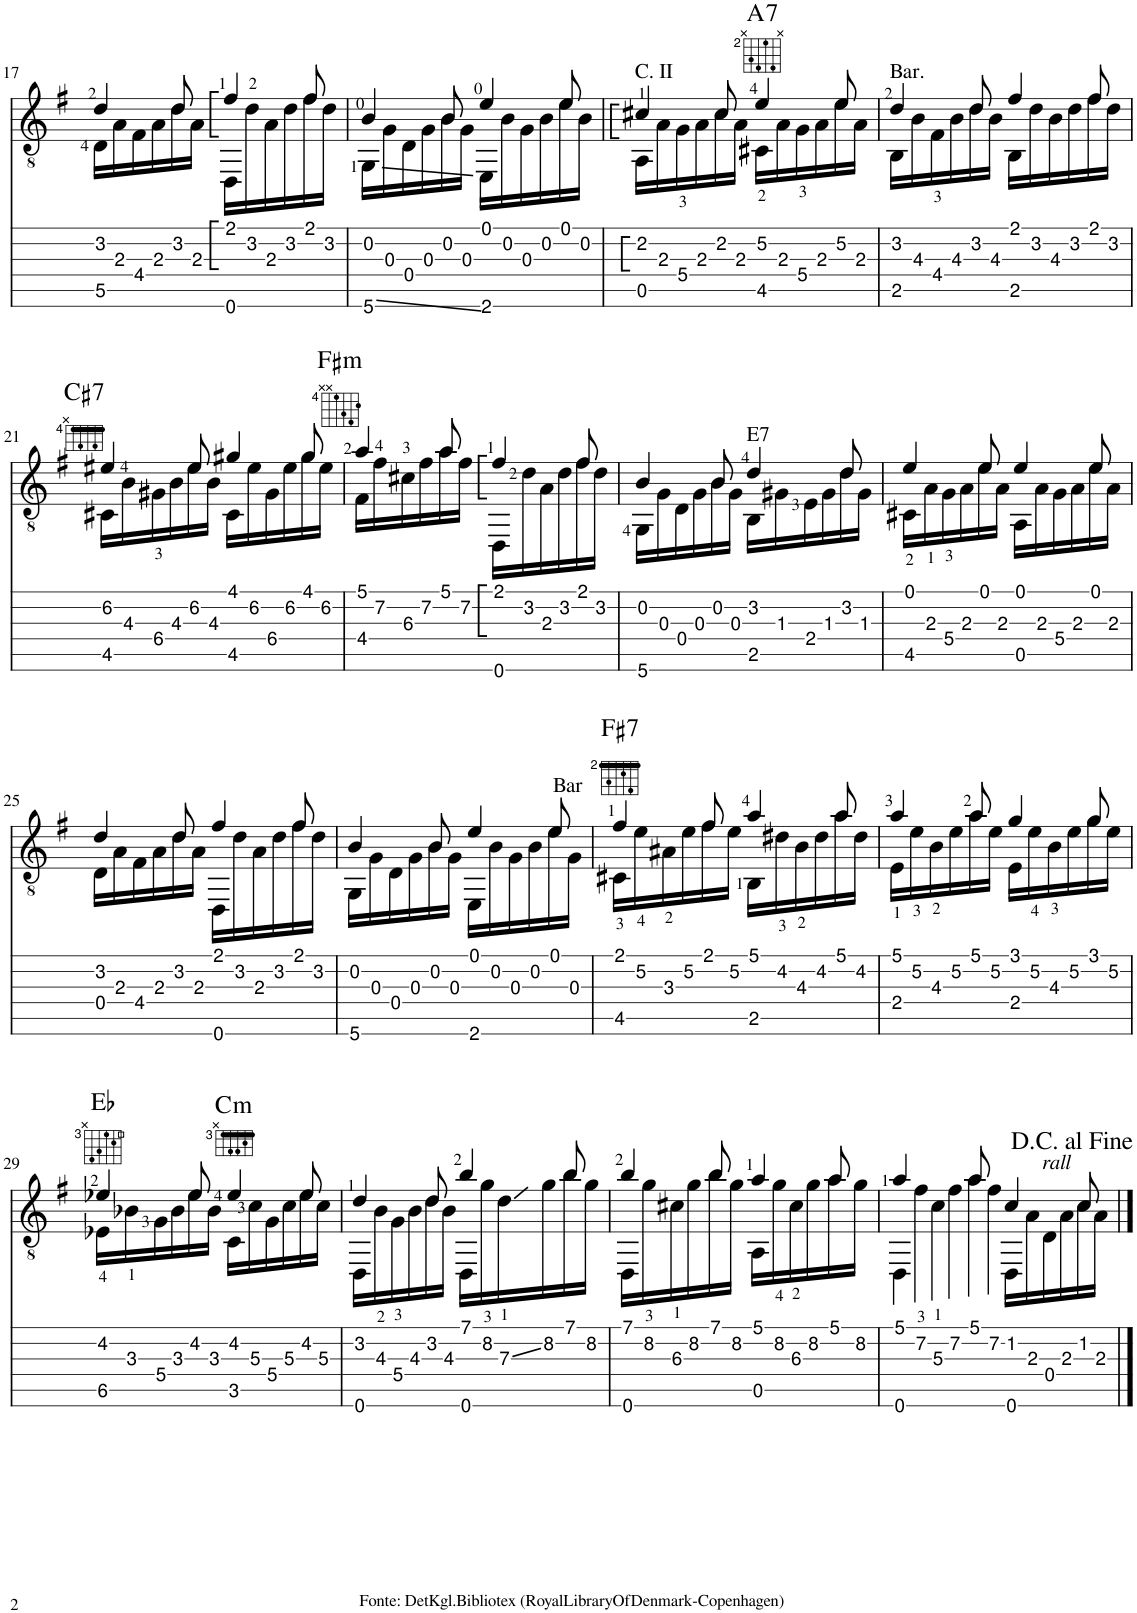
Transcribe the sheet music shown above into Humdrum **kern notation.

**kern	**kern	**harte
*part1	*part1	*part1
*staff2	*staff1	*
*I"Guitar	*	*
*I'Guit.	*	*
!!LO:PB:g=z
*	*clefGv2	*
*k[f#]	*k[f#]	*
*M6/8	*M6/8	*
=17	=17	=17
*^	*^	*
4d	16DLL	4d/	16D\LL	.
.	16A	.	16A\	.
.	16F#	.	16F#\	.
.	16A	.	16A\	.
8d	16d	8d/	16d\	.
.	16AJJ	.	16A\JJ	.
4f#	16DDLL	4f#/	16DD\LL	.
.	16d	.	16d\	.
.	16A	.	16A\	.
.	16d	.	16d\	.
8f#	16f#	8f#/	16f#\	.
.	16dJJ	.	16d\JJ	.
=18	=18	=18	=18	=18
4B	16GGLL	4B/	16GG\LL	.
.	16G	.	16G\	.
.	16D	.	16D\	.
.	16G	.	16G\	.
8B	16B	8B/	16B\	.
.	16GJJ	.	16G\JJ	.
4e	16EELL	4e/	16EE\LL	.
.	16B	.	16B\	.
.	16G	.	16G\	.
.	16B	.	16B\	.
8e	16e	8e/	16e\	.
.	16BJJ	.	16B\JJ	.
=19	=19	=19	=19	=19
!	!	!LO:TX:a:t=C. II	!	!
4c#	16AALL	4c#X/	16AA\LL	.
.	16A	.	16A\	.
.	16G	.	16G\	.
.	16A	.	16A\	.
8c#	16c#	8c#/	16c#\	.
.	16AJJ	.	16A\JJ	.
!	!	!	!	!LO:H:kt=7
4e	16C#LL	4e/	16C#X\LL	A:7
.	16A	.	16A\	.
.	16G	.	16G\	.
.	16A	.	16A\	.
8e	16e	8e/	16e\	.
.	16AJJ	.	16A\JJ	.
=20	=20	=20	=20	=20
!	!	!LO:TX:a:t=Bar.	!	!
4d	16BBLL	4d/	16BB\LL	.
.	16B	.	16B\	.
.	16F#	.	16F#\	.
.	16B	.	16B\	.
8d	16d	8d/	16d\	.
.	16BJJ	.	16B\JJ	.
4f#	16BBLL	4f#/	16BB\LL	.
.	16d	.	16d\	.
.	16B	.	16B\	.
.	16d	.	16d\	.
8f#	16f#	8f#/	16f#\	.
.	16dJJ	.	16d\JJ	.
!!LO:LB:g=z	!!
=21	=21	=21	=21	=21
!	!	!	!	!LO:H:kt=7
4e#	16C#LL	4e#X/	16C#X\LL	C#:7
.	16B	.	16B\	.
.	16G#	.	16G#X\	.
.	16B	.	16B\	.
8e#	16e#	8e#/	16e#\	.
.	16BJJ	.	16B\JJ	.
4g#	16C#LL	4g#X/	16C#\LL	.
.	16e#	.	16e#\	.
.	16G#	.	16G#\	.
.	16e#	.	16e#\	.
8g#	16g#	8g#/	16g#\	.
.	16e#JJ	.	16e#\JJ	.
=22	=22	=22	=22	=22
!	!	!	!	!LO:H:kt=m
4a	16F#LL	4a/	16F#\LL	F#:min
.	16f#	.	16f#\	.
.	16c#	.	16c#X\	.
.	16f#	.	16f#\	.
8a	16a	8a/	16a\	.
.	16f#JJ	.	16f#\JJ	.
4f#	16DDLL	4f#/	16DD\LL	.
.	16d	.	16d\	.
.	16A	.	16A\	.
.	16d	.	16d\	.
8f#	16f#	8f#/	16f#\	.
.	16dJJ	.	16d\JJ	.
=23	=23	=23	=23	=23
4B	16GGLL	4B/	16GG\LL	.
.	16G	.	16G\	.
.	16D	.	16D\	.
.	16G	.	16G\	.
8B	16B	8B/	16B\	.
.	16GJJ	.	16G\JJ	.
!	!	!LO:TX:a:t=E7	!	!
4d	16BBLL	4d/	16BB\LL	.
.	16G#	.	16G#X\	.
.	16E	.	16E\	.
.	16G#	.	16G#\	.
8d	16d	8d/	16d\	.
.	16G#JJ	.	16G#\JJ	.
=24	=24	=24	=24	=24
4e	16C#LL	4e/	16C#X\LL	.
.	16A	.	16A\	.
.	16G	.	16G\	.
.	16A	.	16A\	.
8e	16e	8e/	16e\	.
.	16AJJ	.	16A\JJ	.
4e	16AALL	4e/	16AA\LL	.
.	16A	.	16A\	.
.	16G	.	16G\	.
.	16A	.	16A\	.
8e	16e	8e/	16e\	.
.	16AJJ	.	16A\JJ	.
!!LO:LB:g=z	!!
=25	=25	=25	=25	=25
4d	16DLL	4d/	16D\LL	.
.	16A	.	16A\	.
.	16F#	.	16F#\	.
.	16A	.	16A\	.
8d	16d	8d/	16d\	.
.	16AJJ	.	16A\JJ	.
4f#	16DDLL	4f#/	16DD\LL	.
.	16d	.	16d\	.
.	16A	.	16A\	.
.	16d	.	16d\	.
8f#	16f#	8f#/	16f#\	.
.	16dJJ	.	16d\JJ	.
=26	=26	=26	=26	=26
4B	16GGLL	4B/	16GG\LL	.
.	16G	.	16G\	.
.	16D	.	16D\	.
.	16G	.	16G\	.
8B	16B	8B/	16B\	.
.	16GJJ	.	16G\JJ	.
4e	16EELL	4e/	16EE\LL	.
.	16B	.	16B\	.
.	16G	.	16G\	.
.	16B	.	16B\	.
8e	16e	8e/	16e\	.
.	16GJJ	.	16G\JJ	.
=27	=27	=27	=27	=27
!	!	!LO:TX:a:t=Bar	!	!LO:H:kt=7
4f#	16C#LL	4f#/	16C#X\LL	F#:7
.	16e	.	16e\	.
.	16A#	.	16A#X\	.
.	16e	.	16e\	.
8f#	16f#	8f#/	16f#\	.
.	16eJJ	.	16e\JJ	.
4a	16BBLL	4a/	16BB\LL	.
.	16d#	.	16d#X\	.
.	16B	.	16B\	.
.	16d#	.	16d#\	.
8a	16a	8a/	16a\	.
.	16d#JJ	.	16d#\JJ	.
=28	=28	=28	=28	=28
4a	16ELL	4a/	16E\LL	.
.	16e	.	16e\	.
.	16B	.	16B\	.
.	16e	.	16e\	.
8a	16a	8a/	16a\	.
.	16eJJ	.	16e\JJ	.
4g	16ELL	4g/	16E\LL	.
.	16e	.	16e\	.
.	16B	.	16B\	.
.	16e	.	16e\	.
8g	16g	8g/	16g\	.
.	16eJJ	.	16e\JJ	.
!!LO:LB:g=z	!!
=29	=29	=29	=29	=29
4e-	16E-LL	4e-X/	16E-X\LL	Eb:maj
.	16B-	.	16B-X\	.
.	16G	.	16G\	.
.	16B-	.	16B-\	.
8e-	16e-	8e-/	16e-\	.
.	16B-JJ	.	16B-\JJ	.
!	!	!	!	!LO:H:kt=m
4e-	16CLL	4e-/	16C\LL	C:min
.	16c	.	16c\	.
.	16G	.	16G\	.
.	16c	.	16c\	.
8e-	16e-	8e-/	16e-\	.
.	16cJJ	.	16c\JJ	.
=30	=30	=30	=30	=30
4d	16DDLL	4d/	16DD\LL	.
.	16B	.	16B\	.
.	16G	.	16G\	.
.	16B	.	16B\	.
8d	16d	8d/	16d\	.
.	16BJJ	.	16B\JJ	.
4b	16DDLL	4b/	16DD\LL	.
.	16g	.	16g\	.
.	16d	.	16d\	.
.	16g	.	16g\	.
8b	16b	8b/	16b\	.
.	16gJJ	.	16g\JJ	.
=31	=31	=31	=31	=31
4b	16DDLL	4b/	16DD\LL	.
.	16g	.	16g\	.
.	16c#	.	16c#X\	.
.	16g	.	16g\	.
8b	16b	8b/	16b\	.
.	16gJJ	.	16g\JJ	.
4a	16AALL	4a/	16AA\LL	.
.	16g	.	16g\	.
.	16c#	.	16c#\	.
.	16g	.	16g\	.
8a	16a	8a/	16a\	.
.	16gJJ	.	16g\JJ	.
=32	=32	=32	=32	=32
4a	16DDLL	4a/	16DD\LL	.
.	16f#	.	16f#\	.
.	16c	.	16c\	.
.	16f#	.	16f#\	.
8a	16a	8a/	16a\	.
.	16f#JJ	.	16f#\JJ	.
4c	16DDLL	4c/	16DD\LL	.
.	16A	.	16A\	.
!	!	!	!LO:TX:a:i:t=rall	!
.	16D	.	16D\	.
.	16A	.	16A\	.
8c	16c	8c/	16c\	.
.	16AJJ	.	16A\JJ	.
*v	*v	*	*	*
*	*v	*v	*
==	==	==
*-	*-	*-
